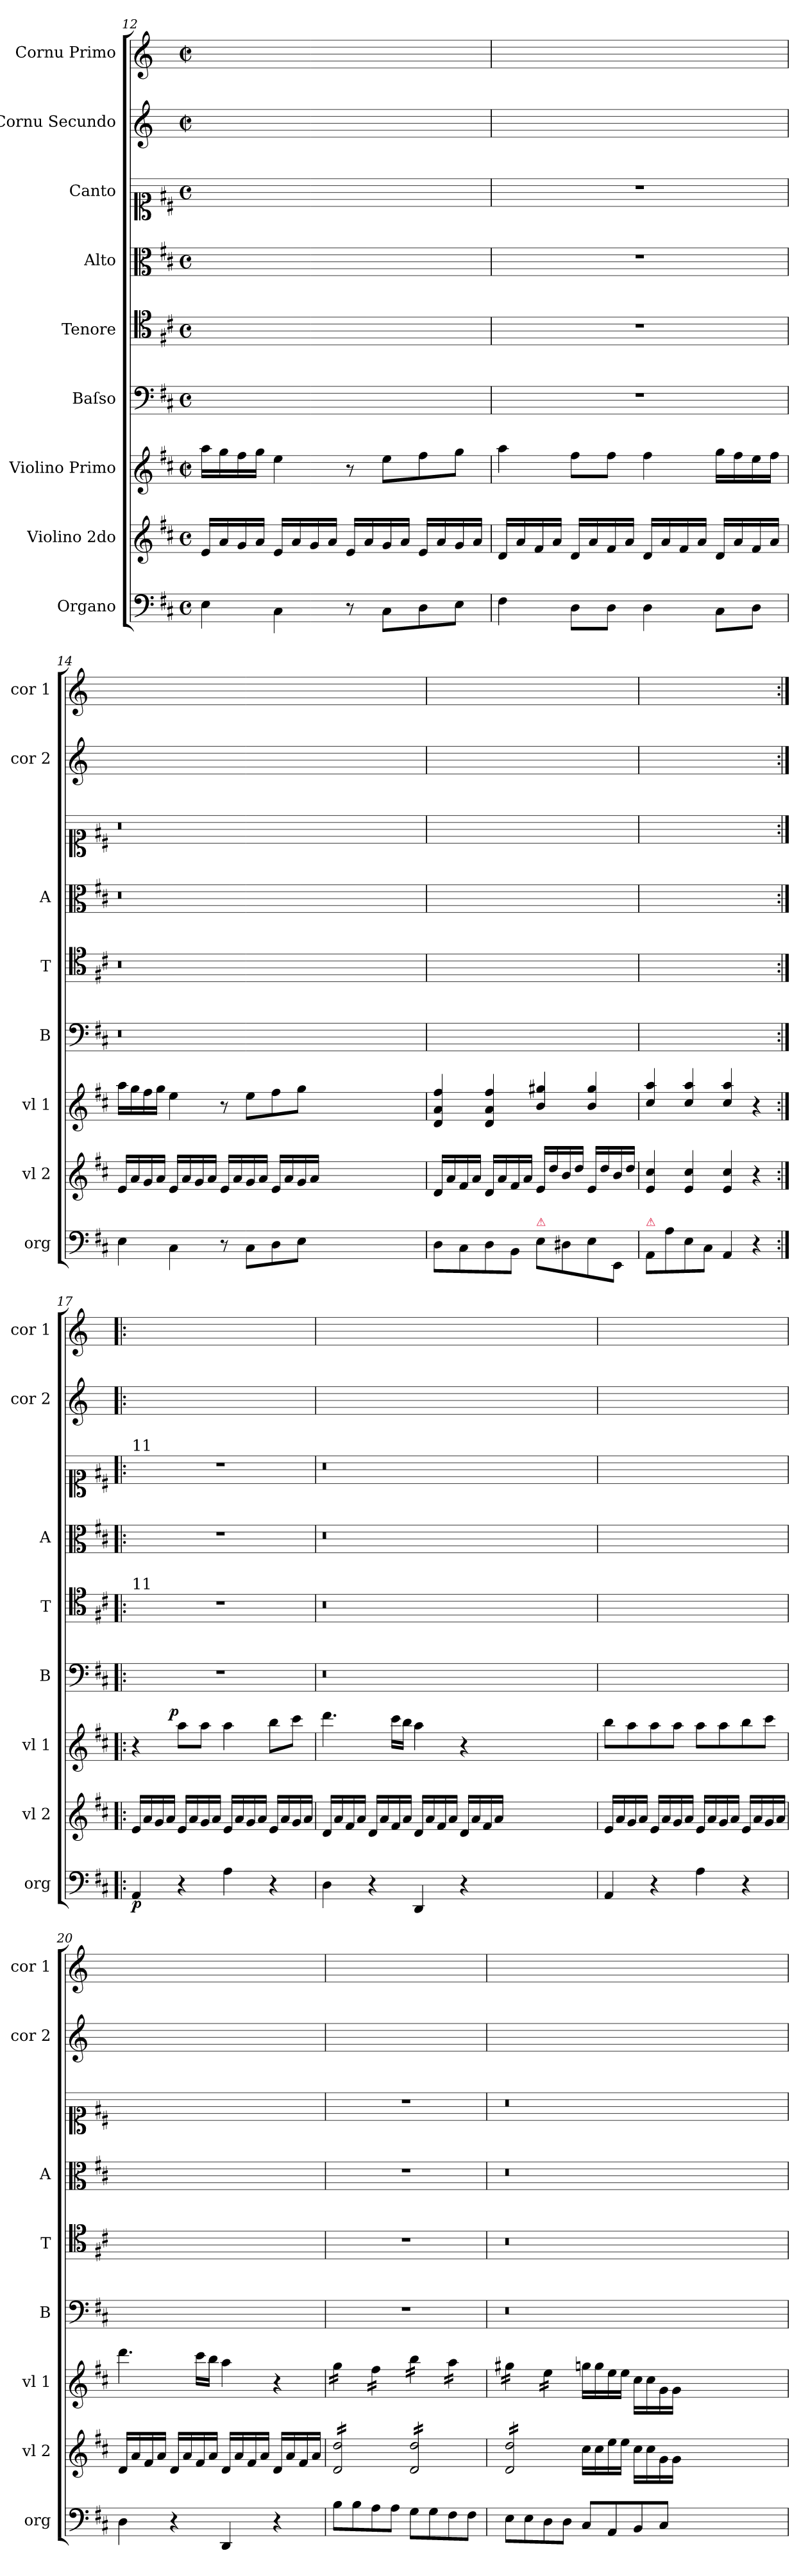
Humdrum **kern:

**kern	**dynam	**kern	**kern	**dynam	**kern	**kern	**kern	**kern	**kern	**kern
*part9	*part9	*part8	*part7	*part7	*part6	*part5	*part4	*part3	*part2	*part1
*staff9	*staff9	*staff8	*staff7	*staff7	*staff6	*staff5	*staff4	*staff3	*staff2	*staff1
*I"Organo	*	*I"Violino 2do	*I"Violino Primo	*	*I"Baſso	*I"Tenore	*I"Alto	*I"Canto	*I"Cornu Secundo	*I"Cornu Primo
*I'org	*	*I'vl 2	*I'vl 1	*	*I'B	*I'T	*I'A	*	*I'cor 2	*I'cor 1
*clefF4	*	*clefG2	*clefG2	*	*clefF4	*clefC4	*clefC3	*clefC1	*clefG2	*clefG2
*	*	*	*	*	*	*	*	*	*ITrd4c7	*ITrd4c7
*k[f#c#]	*	*k[f#c#]	*k[f#c#]	*	*k[f#c#]	*k[f#c#]	*k[f#c#]	*k[f#c#]	*k[b-]	*k[b-]
*M2/2	*	*M2/2	*M2/2	*	*M2/2	*M2/2	*M2/2	*M2/2	*M2/2	*M2/2
*met(c)	*	*met(c)	*met(c|)	*	*met(c)	*met(c)	*met(c)	*met(c)	*met(c|)	*met(c|)
=12	=12	=12	=12	=12	=12	=12	=12	=12	=12	=12
4E\	.	16e/LL	16aa\LL	.	1ryy	1ryy	1ryy	1ryy	1ryy	1ryy
.	.	16a/	16gg\	.	.	.	.	.	.	.
.	.	16g/	16ff#\	.	.	.	.	.	.	.
.	.	16a/JJ	16gg\JJ	.	.	.	.	.	.	.
4C#\	.	16e/LL	4ee\	.	.	.	.	.	.	.
.	.	16a/	.	.	.	.	.	.	.	.
.	.	16g/	.	.	.	.	.	.	.	.
.	.	16a/JJ	.	.	.	.	.	.	.	.
8r	.	16e/LL	8r	.	.	.	.	.	.	.
.	.	16a/	.	.	.	.	.	.	.	.
8C#\L	.	16g/	8ee\L	.	.	.	.	.	.	.
.	.	16a/JJ	.	.	.	.	.	.	.	.
8D\	.	16e/LL	8ff#\	.	.	.	.	.	.	.
.	.	16a/	.	.	.	.	.	.	.	.
8E\J	.	16g/	8gg\J	.	.	.	.	.	.	.
.	.	16a/JJ	.	.	.	.	.	.	.	.
=13	=13	=13	=13	=13	=13	=13	=13	=13	=13	=13
4F#\	.	16d/LL	4aa\	.	1r	1r	1r	1r	1ryy	1ryy
.	.	16a/	.	.	.	.	.	.	.	.
.	.	16f#/	.	.	.	.	.	.	.	.
.	.	16a/JJ	.	.	.	.	.	.	.	.
8D\L	.	16d/LL	8ff#\L	.	.	.	.	.	.	.
.	.	16a/	.	.	.	.	.	.	.	.
8D\J	.	16f#/	8ff#\J	.	.	.	.	.	.	.
.	.	16a/JJ	.	.	.	.	.	.	.	.
4D\	.	16d/LL	4ff#\	.	.	.	.	.	.	.
.	.	16a/	.	.	.	.	.	.	.	.
.	.	16f#/	.	.	.	.	.	.	.	.
.	.	16a/JJ	.	.	.	.	.	.	.	.
8C#\L	.	16d/LL	16gg\LL	.	.	.	.	.	.	.
.	.	16a/	16ff#\	.	.	.	.	.	.	.
8D\J	.	16f#/	16ee\	.	.	.	.	.	.	.
.	.	16a/JJ	16ff#\JJ	.	.	.	.	.	.	.
=14	=14	=14	=14	=14	=14	=14	=14	=14	=14	=14
4E\	.	16e/LL	16aa\LL	.	0.r	0.r	0.r	0.r	1ryy	1ryy
.	.	16a/	16gg\	.	.	.	.	.	.	.
.	.	16g/	16ff#\	.	.	.	.	.	.	.
.	.	16a/JJ	16gg\JJ	.	.	.	.	.	.	.
4C#\	.	16e/LL	4ee\	.	.	.	.	.	.	.
.	.	16a/	.	.	.	.	.	.	.	.
.	.	16g/	.	.	.	.	.	.	.	.
.	.	16a/JJ	.	.	.	.	.	.	.	.
8r	.	16e/LL	8r	.	.	.	.	.	.	.
.	.	16a/	.	.	.	.	.	.	.	.
8C#\L	.	16g/	8ee\L	.	.	.	.	.	.	.
.	.	16a/JJ	.	.	.	.	.	.	.	.
8D\	.	16e/LL	8ff#\	.	.	.	.	.	.	.
.	.	16a/	.	.	.	.	.	.	.	.
8E\J	.	16g/	8gg\J	.	.	.	.	.	.	.
.	.	16a/JJ	.	.	.	.	.	.	.	.
0ryy	.	0ryy	0ryy	.	.	.	.	.	0ryy	0ryy
=15	=15	=15	=15	=15	=15	=15	=15	=15	=15	=15
8D\L	.	16d/LL	4d/ 4a/ 4ff#/	.	1ryy	1ryy	1ryy	1ryy	1ryy	1ryy
.	.	16a/	.	.	.	.	.	.	.	.
8C#\	.	16f#/	.	.	.	.	.	.	.	.
.	.	16a/JJ	.	.	.	.	.	.	.	.
8D\	.	16d/LL	4d/ 4a/ 4ff#/	.	.	.	.	.	.	.
.	.	16a/	.	.	.	.	.	.	.	.
8BB\J	.	16f#/	.	.	.	.	.	.	.	.
.	.	16a/JJ	.	.	.	.	.	.	.	.
!LO:TX:a:color=crimson:t=⚠	!	!	!	!	!	!	!	!	!	!
8E\L	.	16e/LL	4b/ 4gg#X/	.	.	.	.	.	.	.
.	.	16dd/	.	.	.	.	.	.	.	.
8D#X\	.	16b/	.	.	.	.	.	.	.	.
.	.	16dd/JJ	.	.	.	.	.	.	.	.
8E\	.	16e/LL	4b/ 4gg#/	.	.	.	.	.	.	.
.	.	16dd/	.	.	.	.	.	.	.	.
8EE/J	.	16b/	.	.	.	.	.	.	.	.
.	.	16dd/JJ	.	.	.	.	.	.	.	.
=16	=16	=16	=16	=16	=16	=16	=16	=16	=16	=16
!LO:TX:a:color=crimson:t=⚠	!	!	!	!	!	!	!	!	!	!
8AA/L	.	4e/ 4cc#/	4cc#/ 4aa/	.	1ryy	1ryy	1ryy	1ryy	1ryy	1ryy
8A\	.	.	.	.	.	.	.	.	.	.
8E\	.	4e/ 4cc#/	4cc#/ 4aa/	.	.	.	.	.	.	.
8C#\J	.	.	.	.	.	.	.	.	.	.
4AA/	.	4e/ 4cc#/	4cc#/ 4aa/	.	.	.	.	.	.	.
4r	.	4r	4r	.	.	.	.	.	.	.
=17:|!|:	=17:|!|:	=17:|!|:	=17:|!|:	=17:|!|:	=17:|!|:	=17:|!|:	=17:|!|:	=17:|!|:	=17:|!|:	=17:|!|:
!	!	!	!	!	!	!	!	!LO:TX:a:t=11	!	!
!	!	!	!	!	!	!LO:TX:a:t=11	!	!	!	!
4AA/	p.	16e/LL	4r	.	1r	1r	1r	1r	1ryy	1ryy
.	.	16a/	.	.	.	.	.	.	.	.
.	.	16g/	.	.	.	.	.	.	.	.
.	.	16a/JJ	.	.	.	.	.	.	.	.
!	!	!	!	!LO:DY:a:rj	!	!	!	!	!	!
4r	.	16e/LL	8aa\L	p.	.	.	.	.	.	.
.	.	16a/	.	.	.	.	.	.	.	.
.	.	16g/	8aa\J	.	.	.	.	.	.	.
.	.	16a/JJ	.	.	.	.	.	.	.	.
4A\	.	16e/LL	4aa\	.	.	.	.	.	.	.
.	.	16a/	.	.	.	.	.	.	.	.
.	.	16g/	.	.	.	.	.	.	.	.
.	.	16a/JJ	.	.	.	.	.	.	.	.
4r	.	16e/LL	8bb\L	.	.	.	.	.	.	.
.	.	16a/	.	.	.	.	.	.	.	.
.	.	16g/	8ccc#\J	.	.	.	.	.	.	.
.	.	16a/JJ	.	.	.	.	.	.	.	.
=18	=18	=18	=18	=18	=18	=18	=18	=18	=18	=18
4D\	.	16d/LL	4.ddd\	.	0.r	0.r	0.r	0.r	1ryy	1ryy
.	.	16a/	.	.	.	.	.	.	.	.
.	.	16f#/	.	.	.	.	.	.	.	.
.	.	16a/JJ	.	.	.	.	.	.	.	.
4r	.	16d/LL	.	.	.	.	.	.	.	.
.	.	16a/	.	.	.	.	.	.	.	.
.	.	16f#/	16ccc#\LL	.	.	.	.	.	.	.
.	.	16a/JJ	16bb\JJ	.	.	.	.	.	.	.
4DD/	.	16d/LL	4aa\	.	.	.	.	.	.	.
.	.	16a/	.	.	.	.	.	.	.	.
.	.	16f#/	.	.	.	.	.	.	.	.
.	.	16a/JJ	.	.	.	.	.	.	.	.
4r	.	16d/LL	4r	.	.	.	.	.	.	.
.	.	16a/	.	.	.	.	.	.	.	.
.	.	16f#/	.	.	.	.	.	.	.	.
.	.	16a/JJ	.	.	.	.	.	.	.	.
0ryy	.	0ryy	0ryy	.	.	.	.	.	0ryy	0ryy
=19	=19	=19	=19	=19	=19	=19	=19	=19	=19	=19
4AA/	.	16e/LL	8bb\L	.	1ryy	1ryy	1ryy	1ryy	1ryy	1ryy
.	.	16a/	.	.	.	.	.	.	.	.
.	.	16g/	8aa\	.	.	.	.	.	.	.
.	.	16a/JJ	.	.	.	.	.	.	.	.
4r	.	16e/LL	8aa\	.	.	.	.	.	.	.
.	.	16a/	.	.	.	.	.	.	.	.
.	.	16g/	8aa\J	.	.	.	.	.	.	.
.	.	16a/JJ	.	.	.	.	.	.	.	.
4A\	.	16e/LL	8aa\L	.	.	.	.	.	.	.
.	.	16a/	.	.	.	.	.	.	.	.
.	.	16g/	8aa\	.	.	.	.	.	.	.
.	.	16a/JJ	.	.	.	.	.	.	.	.
4r	.	16e/LL	8bb\	.	.	.	.	.	.	.
.	.	16a/	.	.	.	.	.	.	.	.
.	.	16g/	8ccc#\J	.	.	.	.	.	.	.
.	.	16a/JJ	.	.	.	.	.	.	.	.
=20	=20	=20	=20	=20	=20	=20	=20	=20	=20	=20
4D\	.	16d/LL	4.ddd\	.	1ryy	1ryy	1ryy	1ryy	1ryy	1ryy
.	.	16a/	.	.	.	.	.	.	.	.
.	.	16f#/	.	.	.	.	.	.	.	.
.	.	16a/JJ	.	.	.	.	.	.	.	.
4r	.	16d/LL	.	.	.	.	.	.	.	.
.	.	16a/	.	.	.	.	.	.	.	.
.	.	16f#/	16ccc#\LL	.	.	.	.	.	.	.
.	.	16a/JJ	16bb\JJ	.	.	.	.	.	.	.
4DD/	.	16d/LL	4aa\	.	.	.	.	.	.	.
.	.	16a/	.	.	.	.	.	.	.	.
.	.	16f#/	.	.	.	.	.	.	.	.
.	.	16a/JJ	.	.	.	.	.	.	.	.
4r	.	16d/LL	4r	.	.	.	.	.	.	.
.	.	16a/	.	.	.	.	.	.	.	.
.	.	16f#/	.	.	.	.	.	.	.	.
.	.	16a/JJ	.	.	.	.	.	.	.	.
=21	=21	=21	=21	=21	=21	=21	=21	=21	=21	=21
!	!	!	!	!LO:DY:a	!	!	!	!	!	!
*	*	*tremolo	*	*	*	*	*	*	*	*
*	*	*	*tremolo	*	*	*	*	*	*	*
8B\L	.	16d/ 16dd/LL	16gg\LL	for	1r	1r	1r	1r	1ryy	1ryy
.	.	16d/ 16dd/	16gg\	.	.	.	.	.	.	.
8B\	.	16d/ 16dd/	16gg\	.	.	.	.	.	.	.
.	.	16d/ 16dd/	16gg\JJ	.	.	.	.	.	.	.
8A\	.	16d/ 16dd/	16ff#\LL	.	.	.	.	.	.	.
.	.	16d/ 16dd/	16ff#\	.	.	.	.	.	.	.
8A\J	.	16d/ 16dd/	16ff#\	.	.	.	.	.	.	.
.	.	16d/ 16dd/JJ	16ff#\JJ	.	.	.	.	.	.	.
8G\L	.	16d/ 16dd/LL	16bb\LL	.	.	.	.	.	.	.
.	.	16d/ 16dd/	16bb\	.	.	.	.	.	.	.
8G\	.	16d/ 16dd/	16bb\	.	.	.	.	.	.	.
.	.	16d/ 16dd/	16bb\JJ	.	.	.	.	.	.	.
8F#\	.	16d/ 16dd/	16aa\LL	.	.	.	.	.	.	.
.	.	16d/ 16dd/	16aa\	.	.	.	.	.	.	.
8F#\J	.	16d/ 16dd/	16aa\	.	.	.	.	.	.	.
.	.	16d/ 16dd/JJ	16aa\JJ	.	.	.	.	.	.	.
=22	=22	=22	=22	=22	=22	=22	=22	=22	=22	=22
8E\L	.	16d/ 16dd/LL	16gg#X\LL	.	0.r	0.r	0.r	0.r	1ryy	1ryy
.	.	16d/ 16dd/	16gg#X\	.	.	.	.	.	.	.
8E\	.	16d/ 16dd/	16gg#X\	.	.	.	.	.	.	.
.	.	16d/ 16dd/	16gg#X\JJ	.	.	.	.	.	.	.
8D\	.	16d/ 16dd/	16ee\LL	.	.	.	.	.	.	.
.	.	16d/ 16dd/	16ee\	.	.	.	.	.	.	.
8D\J	.	16d/ 16dd/	16ee\	.	.	.	.	.	.	.
.	.	16d/ 16dd/JJ	16ee\JJ	.	.	.	.	.	.	.
*	*	*	*Xtremolo	*	*	*	*	*	*	*
*	*	*Xtremolo	*	*	*	*	*	*	*	*
8C#/L	.	16cc#\LL	16ggn\LL	.	.	.	.	.	.	.
.	.	16cc#\	16gg\	.	.	.	.	.	.	.
8AA/	.	16ee\	16ee\	.	.	.	.	.	.	.
.	.	16ee\JJ	16ee\JJ	.	.	.	.	.	.	.
8BB/	.	16cc#\LL	16cc#\LL	.	.	.	.	.	.	.
.	.	16cc#\	16cc#\	.	.	.	.	.	.	.
8C#/J	.	16g\	16g\	.	.	.	.	.	.	.
.	.	16g\JJ	16g\JJ	.	.	.	.	.	.	.
0ryy	.	0ryy	0ryy	.	.	.	.	.	0ryy	0ryy
=	=	=	=	=	=	=	=	=	=	=
*-	*-	*-	*-	*-	*-	*-	*-	*-	*-	*-
